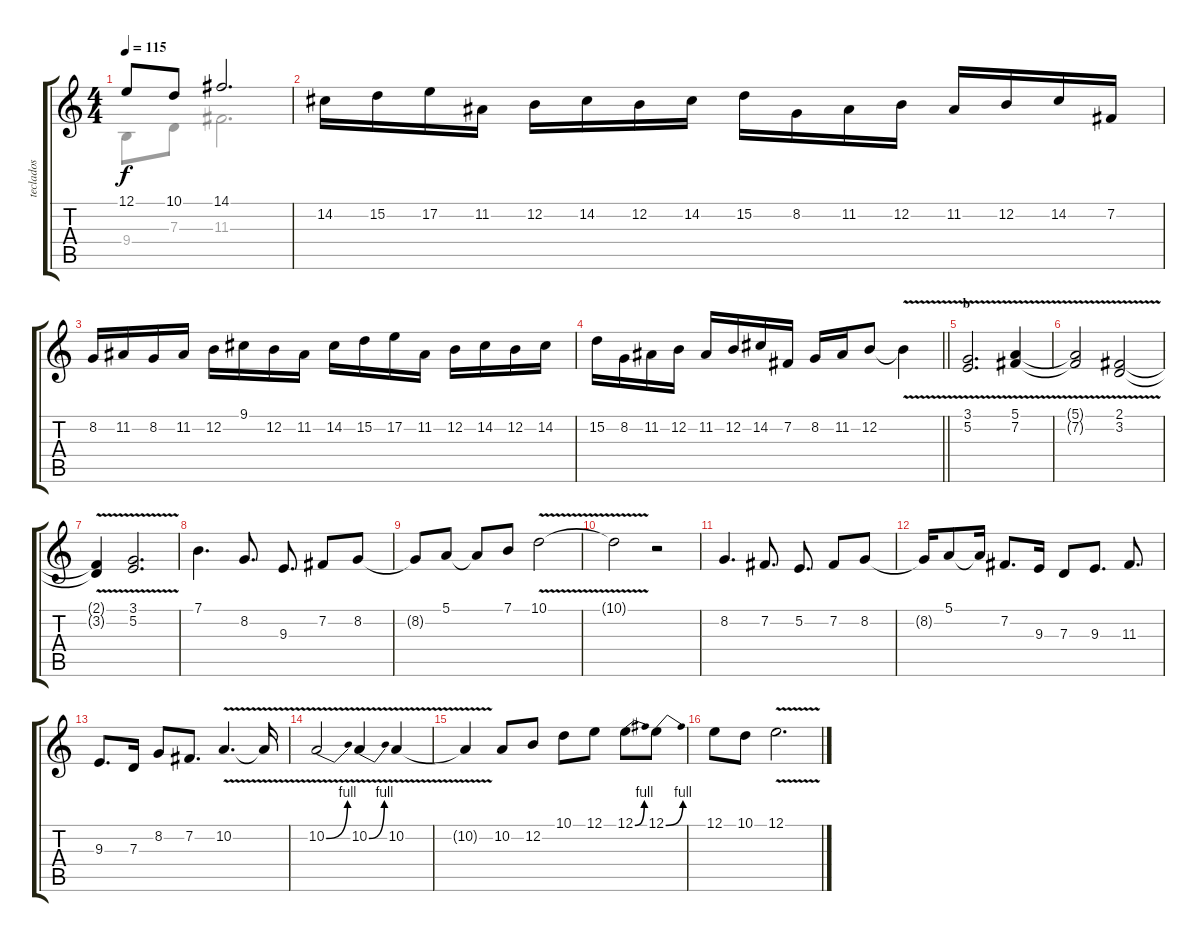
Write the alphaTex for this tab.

\track ("teclados" "teclados") {instrument lead2sawtooth}
\staff {score tabs}
\tuning (E4 B3 G3 D3 A2 E2) {hide}
\voice
\ts (4 4)
\tempo 115
\clef g2
\ks c
12.1{t}.8{dy f} 10.1.8 14.1.2{d} |
14.2.16 15.2.16 17.2.16 11.2.16 12.2.16 14.2.16 12.2.16 14.2.16 15.2.16 8.2.16 11.2.16 12.2.16 11.2.16 12.2.16 14.2.16 7.2.16 |
8.2.16 11.2.16 8.2.16 11.2.16 12.2.16 9.1.16 12.2.16 11.2.16 14.2.16 15.2.16 17.2.16 11.2.16 12.2.16 14.2.16 12.2.16 14.2.16 |
\barLineRight lightlight
15.2.16 8.2.16 11.2.16 12.2.16 11.2.16 12.2.16 14.2.16 7.2.16 8.2.16 11.2.16 12.2.8 12.2{v t}.4 |
\section ("" "b")
(3.1{v} 5.2).2{d instrument lead2sawtooth} (5.1{v} 7.2).4 |
(5.1{t} 7.2{t}).2 (2.1{v} 3.2).2 |
(2.1{t} 3.2{t}).4 (3.1{v} 5.2).2{d} |
7.1.4{d} 8.2.8{d} 9.3.8{d} 7.2.8 8.2.8 |
8.2{t}.8 5.1.8 5.1{t}.8 7.1.8 10.1{v}.2 |
10.1{t}.2 r.2 |
8.2.4{d} 7.2.8{d} 5.2.8{d} 7.2.8 8.2.8 |
8.2{t}.16 5.1.8 5.1{t}.16 7.2.8{d} 9.3.16 7.3.8 9.3.8{d} 11.3.8{d} |
9.3.8{d} 7.3.16 8.2.8 7.2.8{d} 10.2{v}.4{d} 10.2{t}.16 |
10.2{be (bend 0 0 60 4) v}.2 10.2{be (bend 0 0 60 4) v}.4 10.2{v}.4 |
10.2{t}.4 10.2.8 12.2.8 10.1.8 12.1.8 12.1{be (bend 0 0 60 4)}.8 12.1{be (bend 0 0 60 4)}.8 |
12.1.8 10.1.8 12.1{v}.2{d}
\voice
\clef g2
\ottava regular
\simile none
\ks c
9.4{t}.8{dy f} 7.3.8 11.3.2{d} |
|
|
\barLineRight lightlight
|
|
|
|
|
|
|
|
|
|
|
|
